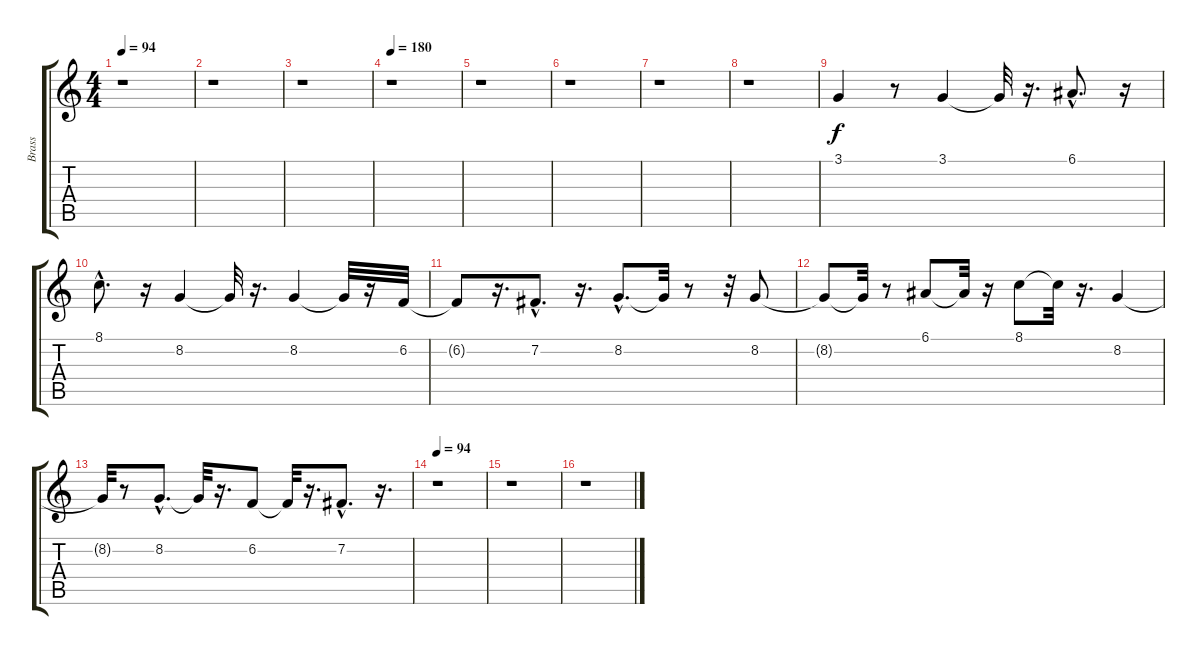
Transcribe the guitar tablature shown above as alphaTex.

\track ("Brass" "Brass") {instrument brasssection}
\staff {score tabs}
\tuning (E4 B3 G3 D3 A2 E2) {hide}
\ts (4 4)
\tempo 94
\clef g2
\ks c
r.1{dy f instrument brasssection} |
r.1 |
r.1 |
\tempo 180
r.1 |
r.1 |
r.1 |
r.1 |
r.1 |
3.1.4 r.8 3.1.4 3.1{t}.32 r.16{d} 6.1{hac}.8{d} r.16 |
8.1{hac}.8{d} r.16 8.2.4 8.2{t}.32 r.16{d} 8.2.4 8.2{t}.32 r.16 6.2.32 |
6.2{t}.8 r.16{d} 7.2{hac}.8{d} r.16{d} 8.2{hac}.8{d} 8.2{t}.32 r.8 r.32 8.2.8 |
8.2{t}.8 8.2{t}.32 r.8 6.1.8 6.1{t}.32 r.16 8.1.8 8.1{t}.32 r.16{d} 8.2.4 |
8.2{t}.32 r.8 8.2{hac}.8{d} 8.2{t}.32 r.16{d} 6.2.8 6.2{t}.32 r.16{d} 7.2{hac}.8{d} r.16{d} |
\tempo 94
r.1 |
r.1 |
r.1
